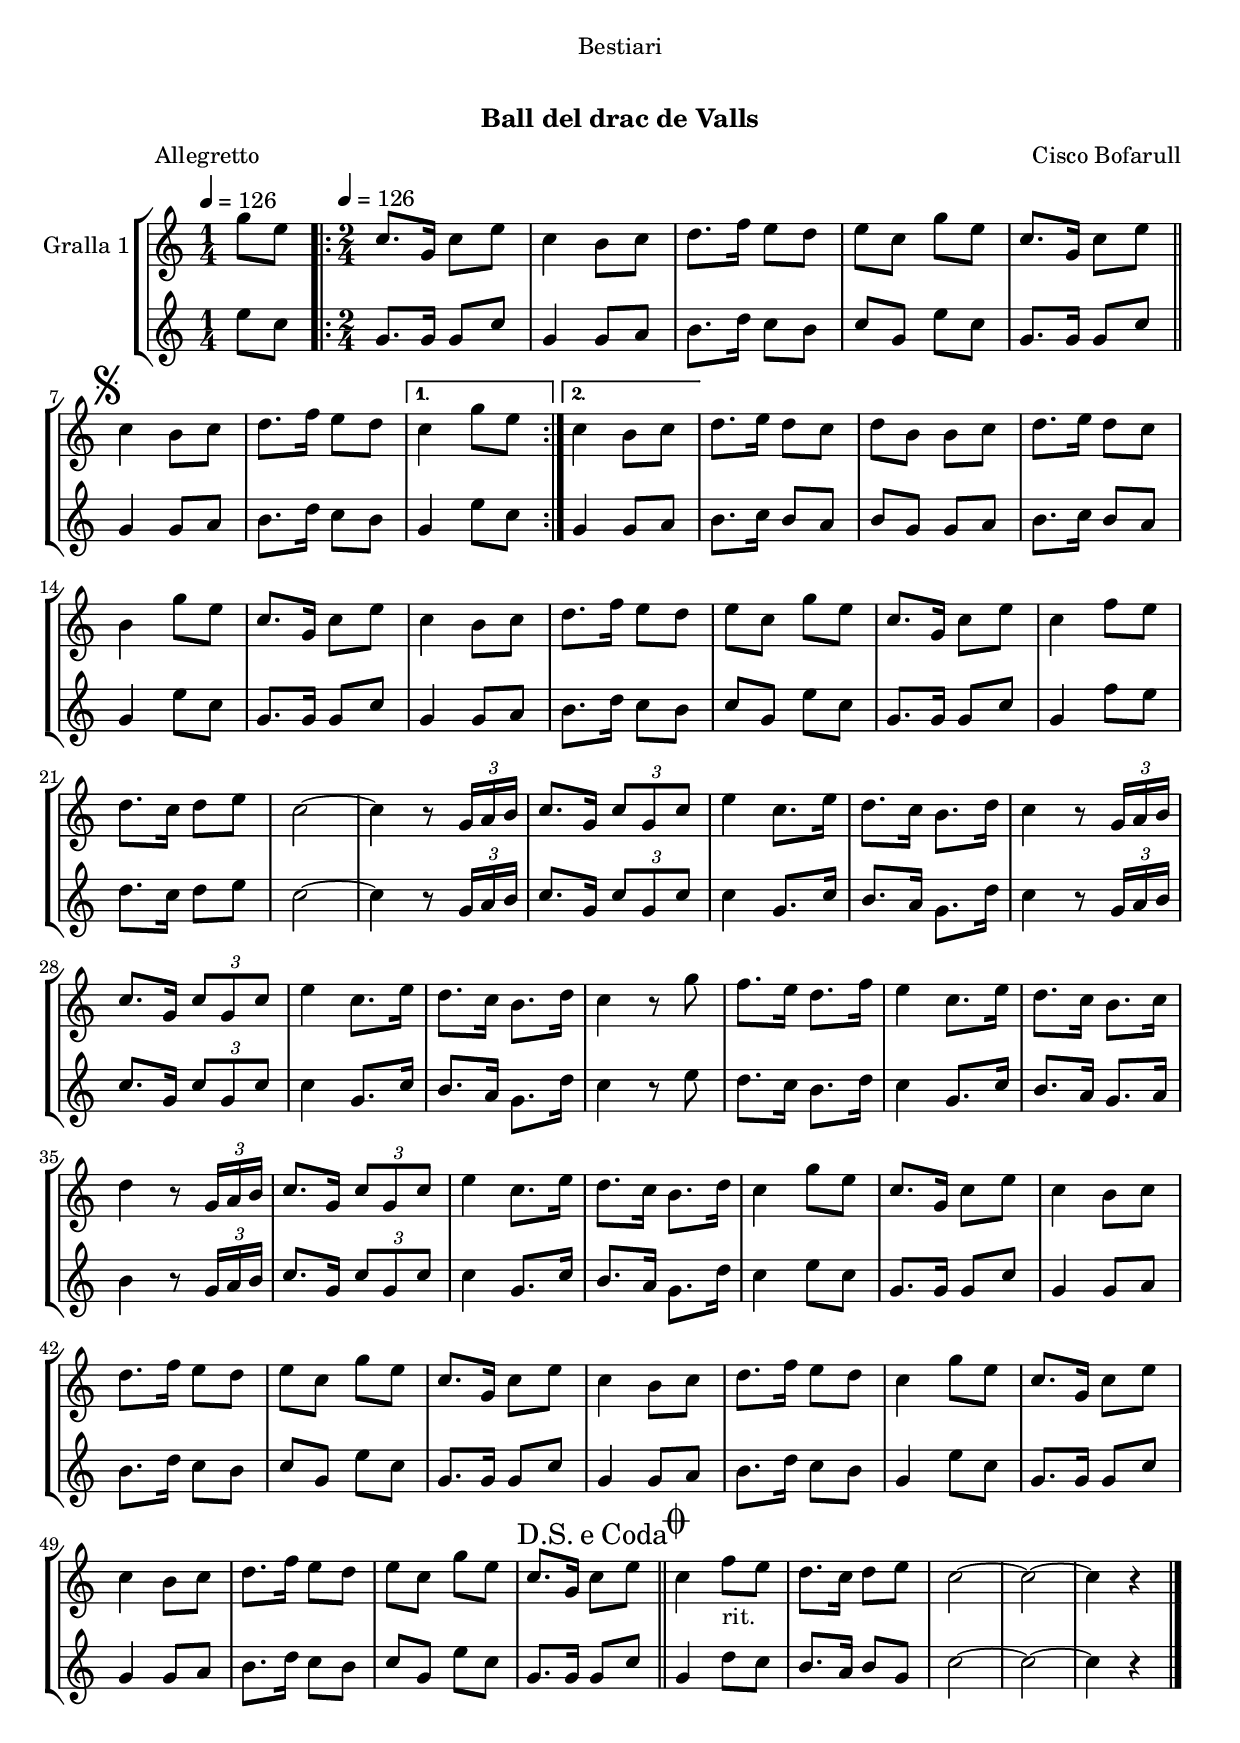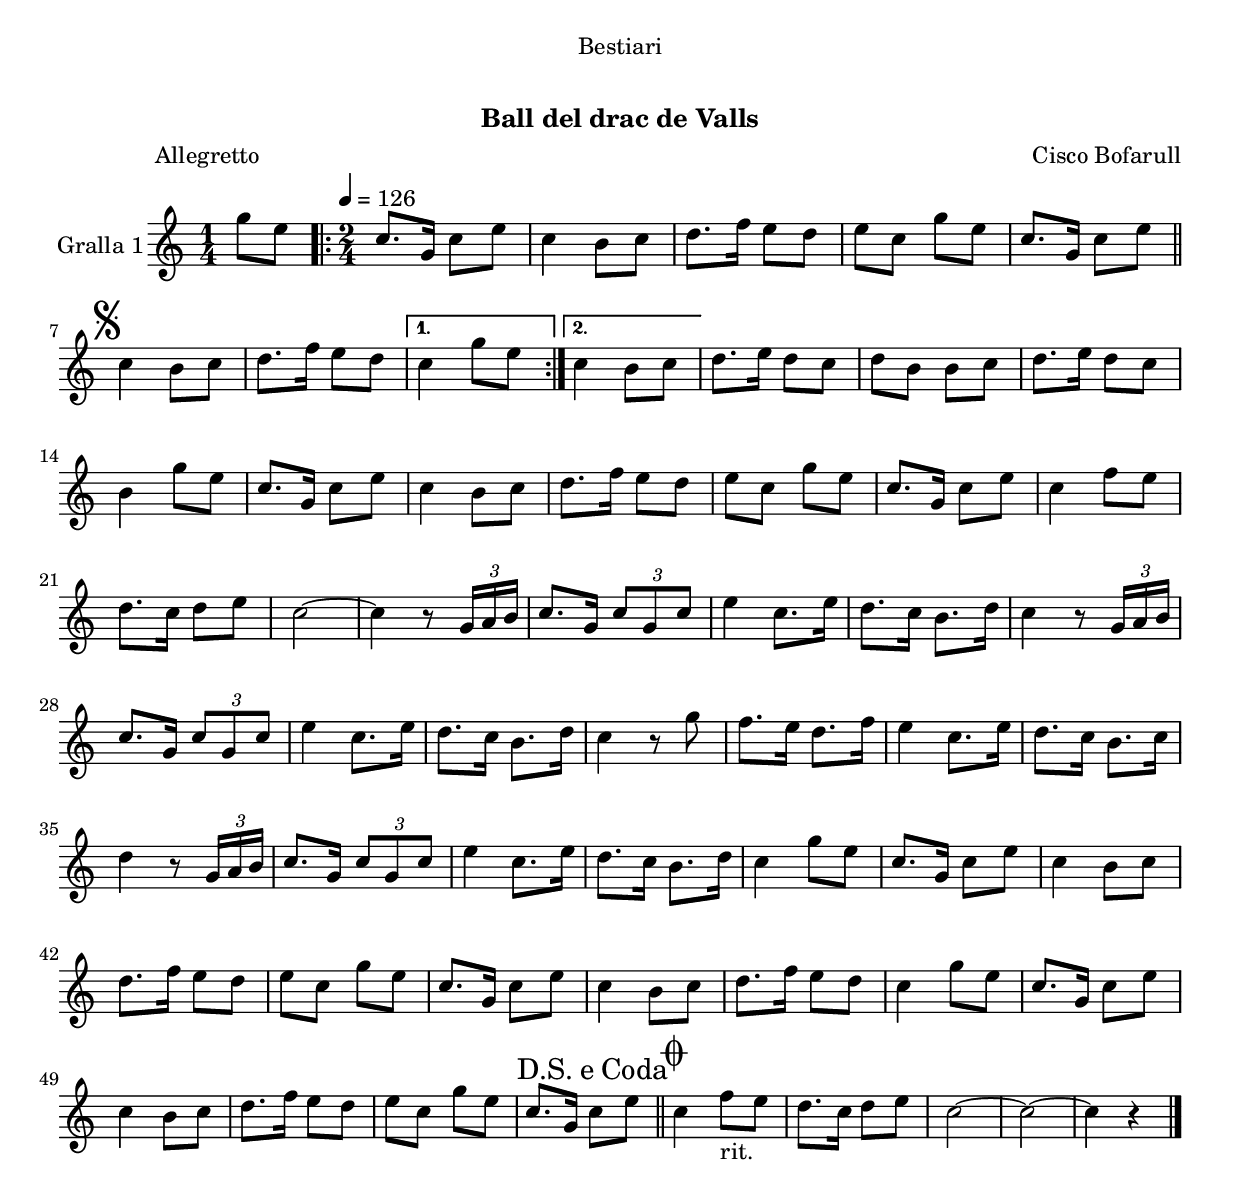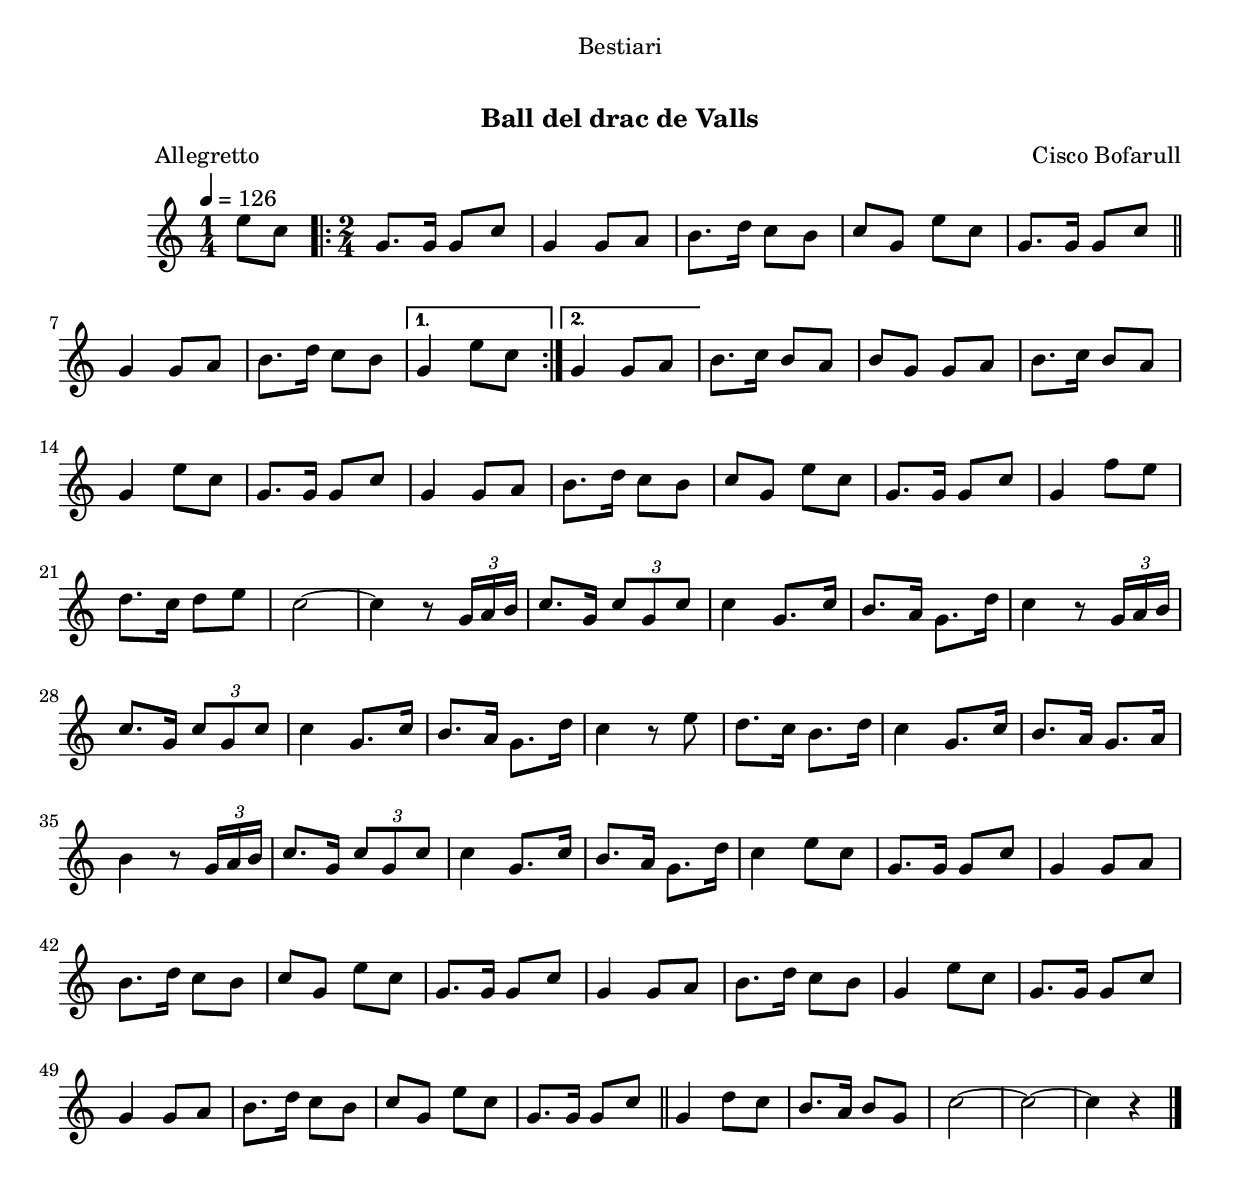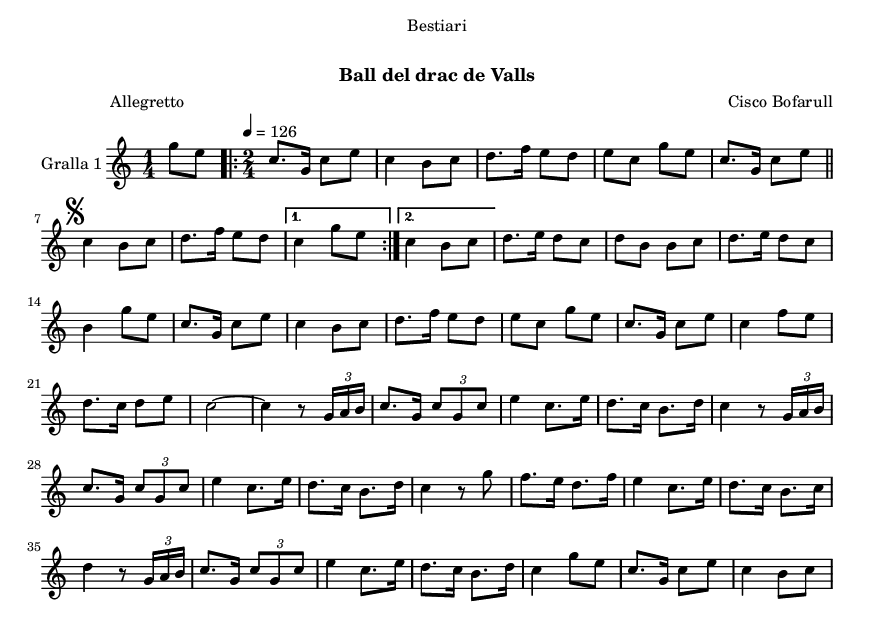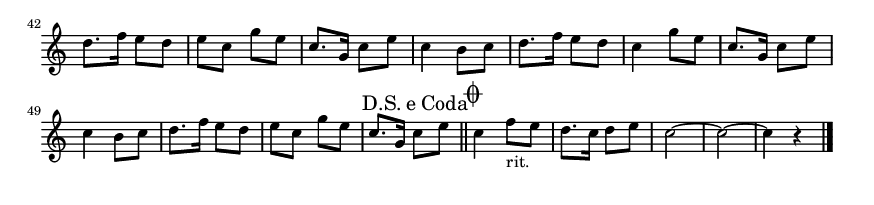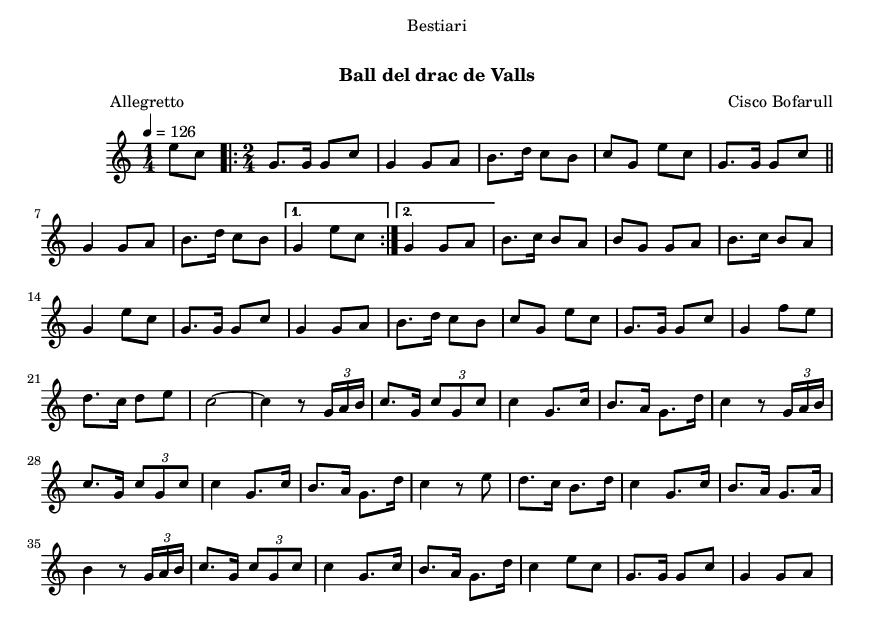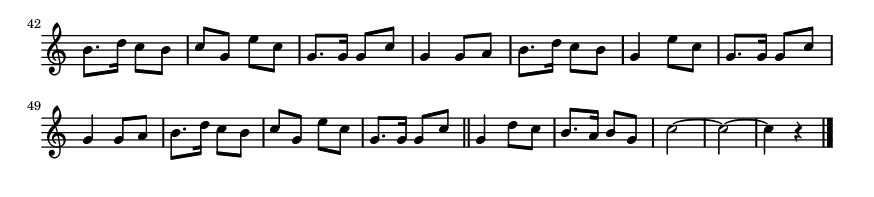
\version "2.16.0"

\header {
  dedication="Bestiari"
  title="    "
  subtitle="Ball del drac de Valls"
  subsubtitle=""
  poet="               Allegretto"
  meter=""
  piece=""
  composer="Cisco Bofarull"
  arranger=""
  opus=""
  instrument=""
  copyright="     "
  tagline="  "
}

liniaroAa =
\relative g''
{
  \clef treble
  \key c \major
  \time 1/4
  g8 e \tempo 4 = 126  |
  \time 2/4   \repeat volta 2 { c8. g16 c8 e  |
  c4 b8 c  |
  d8. f16 e8 d  |
  %05
  e8 c g' e  |
  c8. g16 c8 e  \bar "||"
  \mark \markup {\musicglyph #"scripts.segno"} c4 b8 c  |
  d8. f16 e8 d }
  \alternative { { c4 g'8 e }
  %10
  { c4 b8 c } }
  d8. e16 d8 c  |
  d8 b b c  |
  d8. e16 d8 c  |
  b4 g'8 e  |
  %15
  c8. g16 c8 e  |
  c4 b8 c  |
  d8. f16 e8 d  |
  e8 c g' e  |
  c8. g16 c8 e  |
  %20
  c4 f8 e  |
  d8. c16 d8 e  |
  c2 ~  |
  c4 r8 \times 2/3 { g16 a b }  |
  c8. g16 \times 2/3 { c8 g c }  |
  %25
  e4 c8. e16  |
  d8. c16 b8. d16  |
  c4 r8 \times 2/3 { g16 a b }  |
  c8. g16 \times 2/3 { c8 g c }  |
  e4 c8. e16  |
  %30
  d8. c16 b8. d16  |
  c4 r8 g'  |
  f8. e16 d8. f16  |
  e4 c8. e16  |
  d8. c16 b8. c16  |
  %35
  d4 r8 \times 2/3 { g,16 a b }  |
  c8. g16 \times 2/3 { c8 g c }  |
  e4 c8. e16  |
  d8. c16 b8. d16  |
  c4 g'8 e  |
  %40
  c8. g16 c8 e  |
  c4 b8 c  |
  d8. f16 e8 d  |
  e8 c g' e  |
  c8. g16 c8 e  |
  %45
  c4 b8 c  |
  d8. f16 e8 d  |
  c4 g'8 e  |
  c8. g16 c8 e  |
  c4 b8 c  |
  %50
  d8. f16 e8 d  |
  e8 c g' e  |
  \mark \markup {D.S. e Coda} c8. g16 c8 e  \bar "||"
  \mark \markup {\musicglyph #"scripts.coda"} c4 f8 _"rit." e  |
  d8. c16 d8 e  |
  %55
  c2 ~  |
  c2 ~  |
  c4 r  \bar "|."
}

liniaroAb =
\relative e''
{
  \tempo 4 = 126
  \clef treble
  \key c \major
  \time 1/4
  e8 c  |
  \time 2/4   \repeat volta 2 { g8. g16 g8 c  |
  g4 g8 a  |
  b8. d16 c8 b  |
  %05
  c8 g e' c  |
  g8. g16 g8 c  \bar "||"
  g4 g8 a  |
  b8. d16 c8 b }
  \alternative { { g4 e'8 c }
  %10
  { g4 g8 a } }
  b8. c16 b8 a  |
  b8 g g a  |
  b8. c16 b8 a  |
  g4 e'8 c  |
  %15
  g8. g16 g8 c  |
  g4 g8 a  |
  b8. d16 c8 b  |
  c8 g e' c  |
  g8. g16 g8 c  |
  %20
  g4 f'8 e  |
  d8. c16 d8 e  |
  c2 ~  |
  c4 r8 \times 2/3 { g16 a b }  |
  c8. g16 \times 2/3 { c8 g c }  |
  %25
  c4 g8. c16  |
  b8. a16 g8. d'16  |
  c4 r8 \times 2/3 { g16 a b }  |
  c8. g16 \times 2/3 { c8 g c }  |
  c4 g8. c16  |
  %30
  b8. a16 g8. d'16  |
  c4 r8 e  |
  d8. c16 b8. d16  |
  c4 g8. c16  |
  b8. a16 g8. a16  |
  %35
  b4 r8 \times 2/3 { g16 a b }  |
  c8. g16 \times 2/3 { c8 g c }  |
  c4 g8. c16  |
  b8. a16 g8. d'16  |
  c4 e8 c  |
  %40
  g8. g16 g8 c  |
  g4 g8 a  |
  b8. d16 c8 b  |
  c8 g e' c  |
  g8. g16 g8 c  |
  %45
  g4 g8 a  |
  b8. d16 c8 b  |
  g4 e'8 c  |
  g8. g16 g8 c  |
  g4 g8 a  |
  %50
  b8. d16 c8 b  |
  c8 g e' c  |
  g8. g16 g8 c  \bar "||"
  g4 d'8 c  |
  b8. a16 b8 g  |
  %55
  c2 ~  |
  c2 ~  |
  c4 r  \bar "|."
}

\book {

\paper {
  print-page-number = false
}

\bookpart {
  \score {
    \new StaffGroup {
      \override Score.RehearsalMark #'self-alignment-X = #LEFT
      <<
        \new Staff \with {instrumentName = #"Gralla 1" } \liniaroAa
        \new Staff \with {instrumentName = #"" } \liniaroAb
      >>
    }
    \layout {}
  }\score { \unfoldRepeats
    \new StaffGroup {
      \override Score.RehearsalMark #'self-alignment-X = #LEFT
      <<
        \new Staff \with {instrumentName = #"Gralla 1" } \liniaroAa
        \new Staff \with {instrumentName = #"" } \liniaroAb
      >>
    }
    \midi {}
  }
}

\bookpart {
  \header {}
  \score {
    \new StaffGroup {
      \override Score.RehearsalMark #'self-alignment-X = #LEFT
      <<
        \new Staff \with {instrumentName = #"Gralla 1" } \liniaroAa
      >>
    }
    \layout {}
  }\score { \unfoldRepeats
    \new StaffGroup {
      \override Score.RehearsalMark #'self-alignment-X = #LEFT
      <<
        \new Staff \with {instrumentName = #"Gralla 1" } \liniaroAa
      >>
    }
    \midi {}
  }
}

\bookpart {
  \header {}
  \score {
    \new StaffGroup {
      \override Score.RehearsalMark #'self-alignment-X = #LEFT
      <<
        \new Staff \with {instrumentName = #"" } \liniaroAb
      >>
    }
    \layout {}
  }\score { \unfoldRepeats
    \new StaffGroup {
      \override Score.RehearsalMark #'self-alignment-X = #LEFT
      <<
        \new Staff \with {instrumentName = #"" } \liniaroAb
      >>
    }
    \midi {}
  }
}

}

\book {

\paper {
  print-page-number = false
  #(set-paper-size "a6landscape")
  #(layout-set-staff-size 14)
}

\bookpart {
  \header {}
  \score {
    \new StaffGroup {
      \override Score.RehearsalMark #'self-alignment-X = #LEFT
      <<
        \new Staff \with {instrumentName = #"Gralla 1" } \liniaroAa
      >>
    }
    \layout {}
  }
}

\bookpart {
  \header {}
  \score {
    \new StaffGroup {
      \override Score.RehearsalMark #'self-alignment-X = #LEFT
      <<
        \new Staff \with {instrumentName = #"" } \liniaroAb
      >>
    }
    \layout {}
  }
}

}

